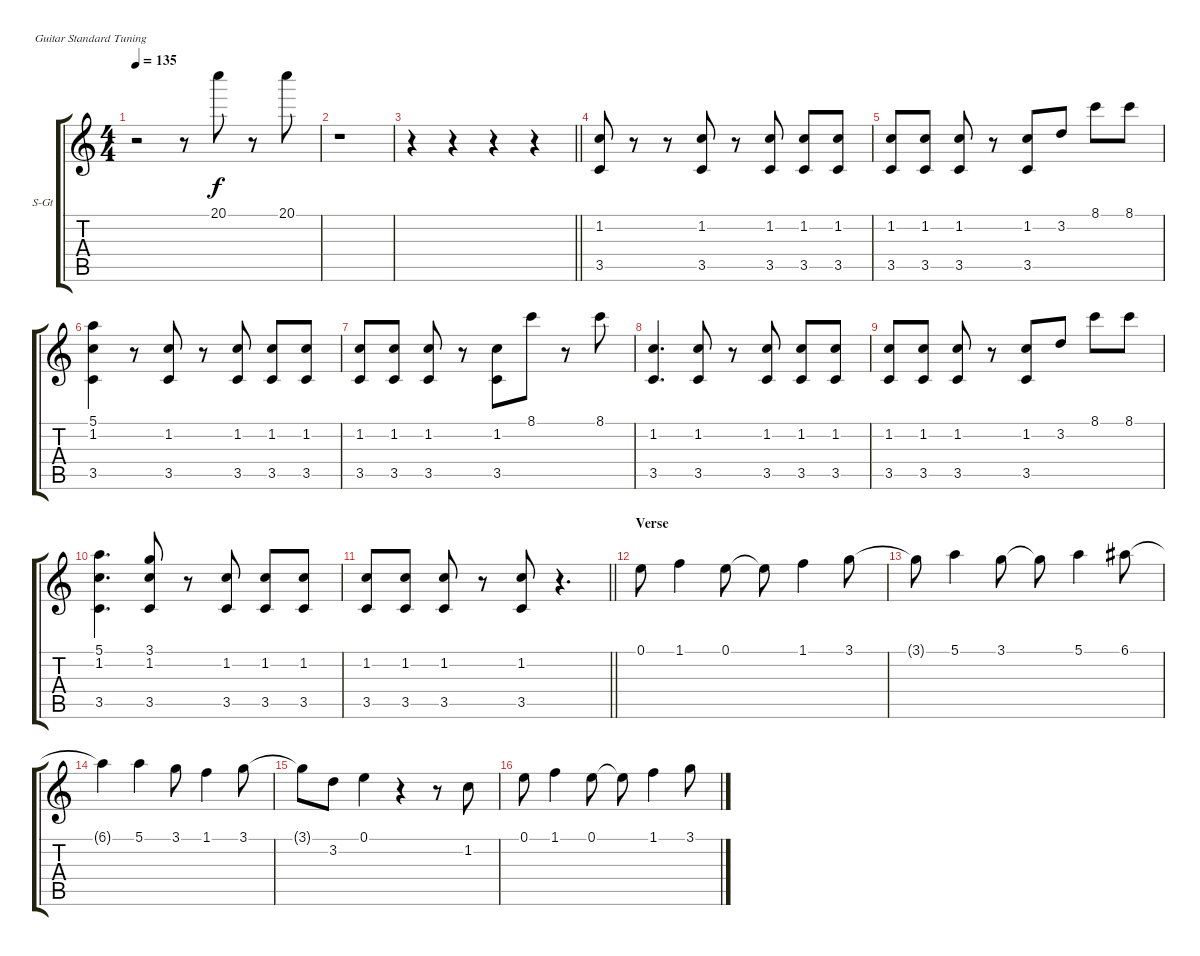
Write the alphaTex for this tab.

\bracketExtendMode groupsimilarinstruments
\firstSystemTrackNameOrientation horizontal
\otherSystemsTrackNameOrientation horizontal
\track ("Vocal" "S-Gt") {instrument acousticgrandpiano}
\staff {score tabs}
\tuning (E4 B3 G3 D3 A2 E2)
\displaytranspose 12
\ts (4 4)
\tempo 135
\clef g2
\ks c
r.2{dy f} r.8 20.1.8 r.8 20.1.8 |
r.1 |
\barLineRight lightlight
r.4 r.4 r.4 r.4 |
(1.2 3.5).8 r.8 r.8 (1.2 3.5).8 r.8 (1.2 3.5).8 (1.2 3.5).8 (1.2 3.5).8 |
(1.2 3.5).8 (1.2 3.5).8 (1.2 3.5).8 r.8 (1.2 3.5).8 3.2.8 8.1.8 8.1.8 |
(5.1 1.2 3.5).4 r.8 (1.2 3.5).8 r.8 (1.2 3.5).8 (1.2 3.5).8 (1.2 3.5).8 |
(1.2 3.5).8 (1.2 3.5).8 (1.2 3.5).8 r.8 (1.2 3.5).8 8.1.8 r.8 8.1.8 |
(1.2 3.5).4{d} (1.2 3.5).8 r.8 (1.2 3.5).8 (1.2 3.5).8 (1.2 3.5).8 |
(1.2 3.5).8 (1.2 3.5).8 (1.2 3.5).8 r.8 (1.2 3.5).8 3.2.8 8.1.8 8.1.8 |
(5.1 1.2 3.5).4{d} (3.1 1.2 3.5).8 r.8 (1.2 3.5).8 (1.2 3.5).8 (1.2 3.5).8 |
\barLineRight lightlight
(1.2 3.5).8 (1.2 3.5).8 (1.2 3.5).8 r.8 (1.2 3.5).8 r.4{d} |
\section ("" "Verse")
0.1.8 1.1.4 0.1.8 0.1{t}.8 1.1.4 3.1.8 |
3.1{t}.8 5.1.4 3.1.8 3.1{t}.8 5.1.4 6.1.8 |
6.1{t}.4 5.1.4 3.1.8 1.1.4 3.1.8 |
3.1{t}.8 3.2.8 0.1.4 r.4 r.8 1.2.8 |
0.1.8 1.1.4 0.1.8 0.1{t}.8 1.1.4 3.1.8
